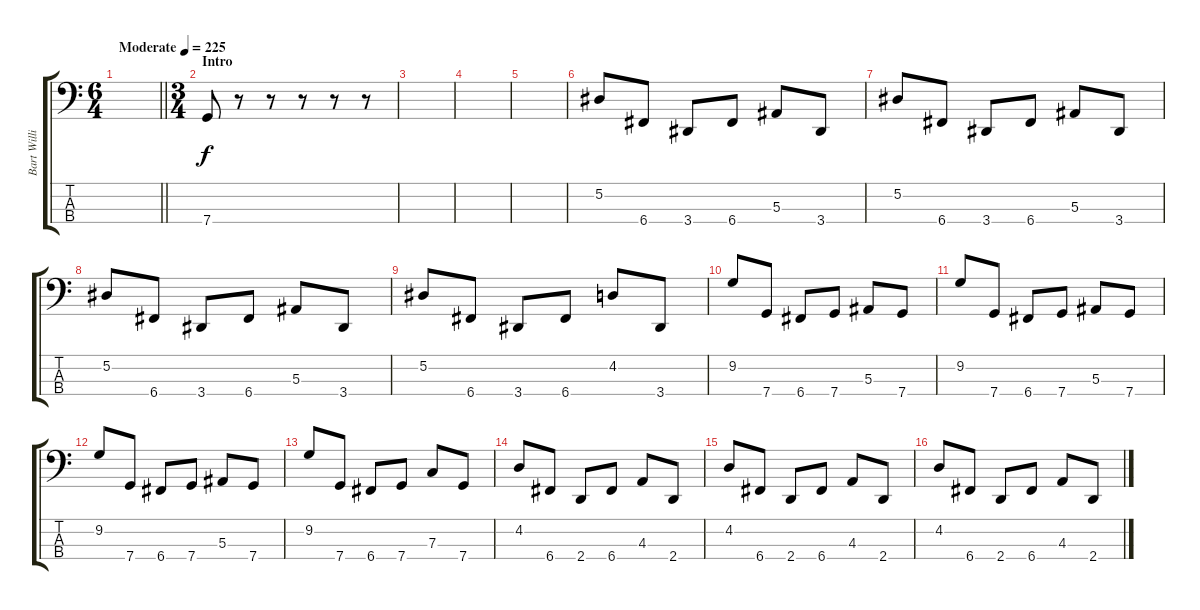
\track ("Bart Williams" "Bart Willi") {instrument electricbassfinger}
\staff {score tabs}
\tuning (Eb2 Bb1 F1 C1) {hide}
\ts (6 4)
\tempo (225 "Moderate")
\clef f4
\barLineRight lightlight
\ks c
|
\ts (3 4)
\section ("" "Intro")
7.4.8 r.8 r.8 r.8 r.8 r.8 |
|
|
|
5.2.8 6.4.8 3.4.8 6.4.8 5.3.8 3.4.8 |
5.2.8 6.4.8 3.4.8 6.4.8 5.3.8 3.4.8 |
5.2.8 6.4.8 3.4.8 6.4.8 5.3.8 3.4.8 |
5.2.8 6.4.8 3.4.8 6.4.8 4.2.8 3.4.8 |
9.2.8 7.4.8 6.4.8 7.4.8 5.3.8 7.4.8 |
9.2.8 7.4.8 6.4.8 7.4.8 5.3.8 7.4.8 |
9.2.8 7.4.8 6.4.8 7.4.8 5.3.8 7.4.8 |
9.2.8 7.4.8 6.4.8 7.4.8 7.3.8 7.4.8 |
4.2.8 6.4.8 2.4.8 6.4.8 4.3.8 2.4.8 |
4.2.8 6.4.8 2.4.8 6.4.8 4.3.8 2.4.8 |
4.2.8 6.4.8 2.4.8 6.4.8 4.3.8 2.4.8
